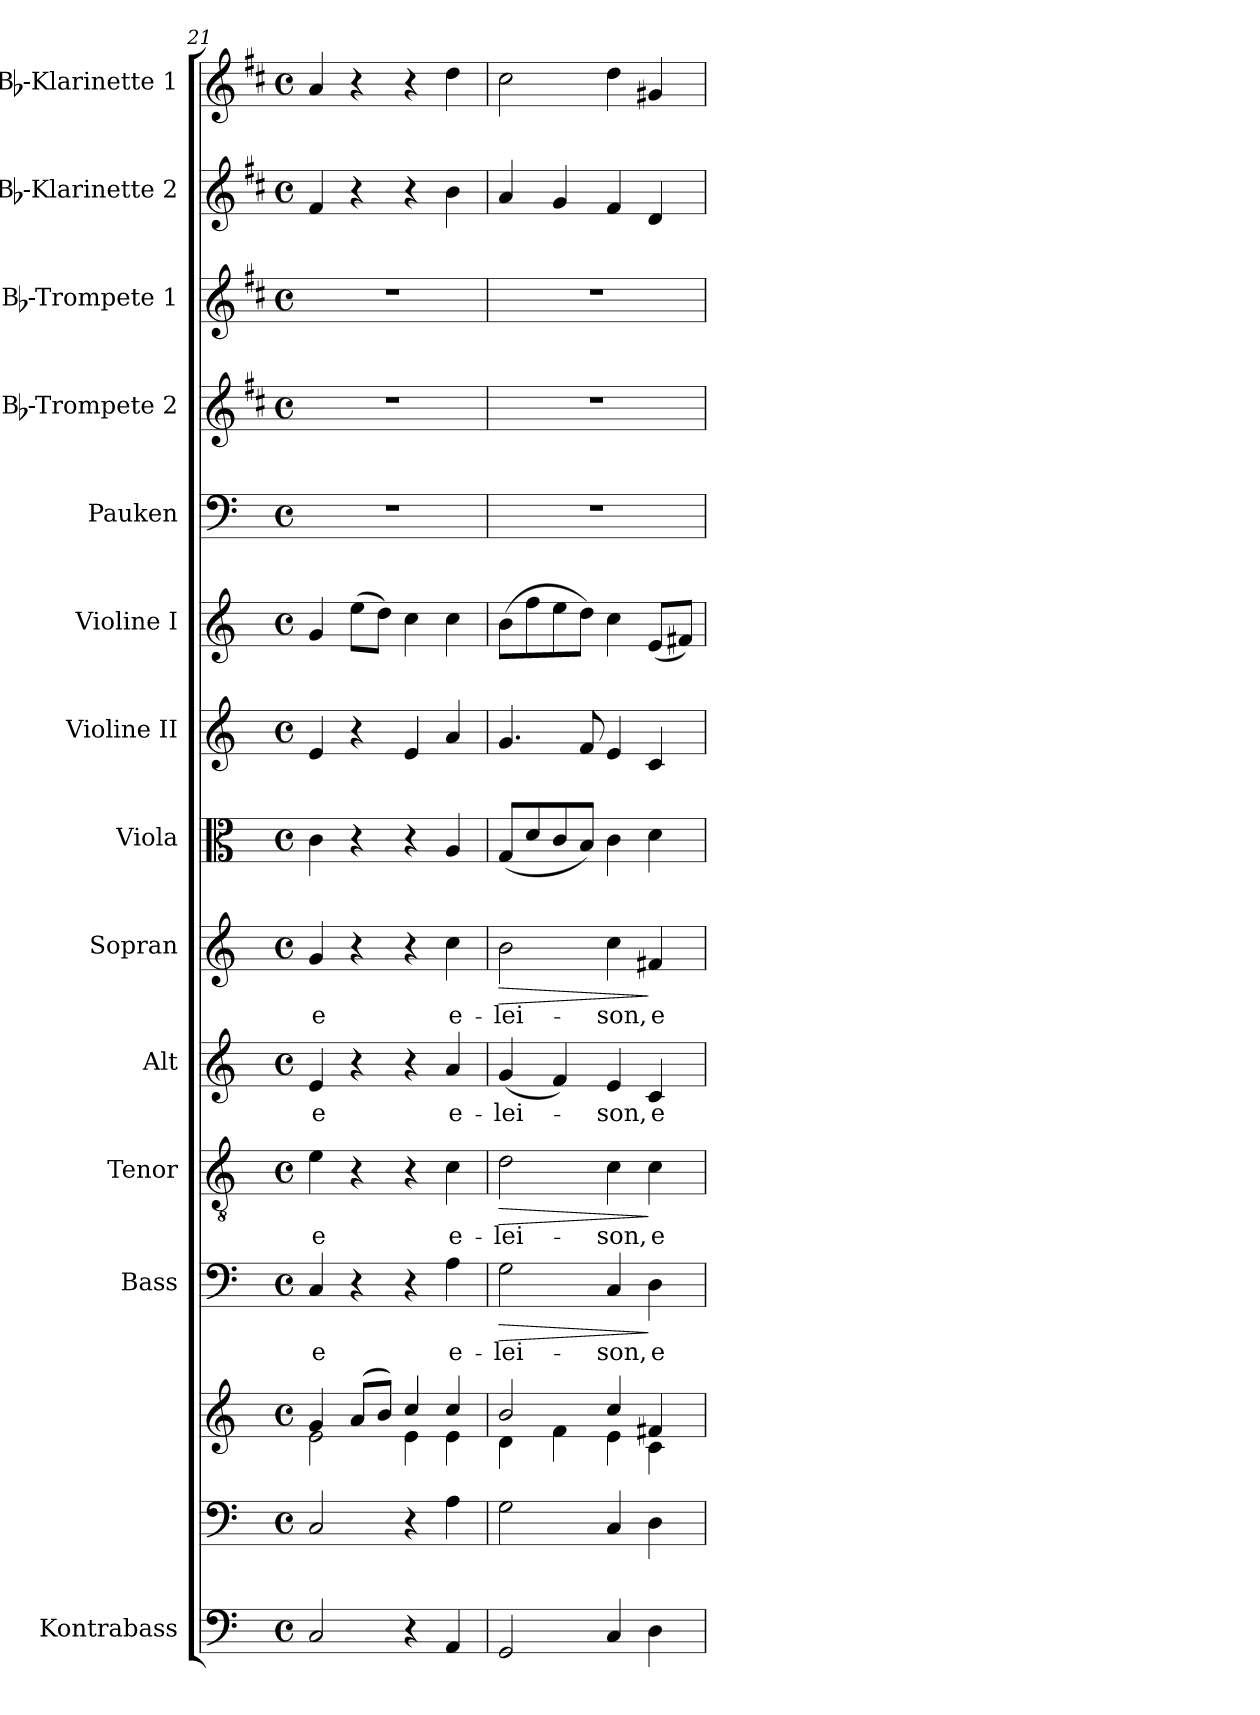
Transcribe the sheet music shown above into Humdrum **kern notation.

**kern	**kern	**kern	**kern	**text	**dynam	**kern	**text	**dynam	**kern	**text	**kern	**text	**dynam	**kern	**kern	**kern	**kern	**kern	**kern	**kern	**kern
*part14	*part13	*part13	*part12	*part12	*part12	*part11	*part11	*part11	*part10	*part10	*part9	*part9	*part9	*part8	*part7	*part6	*part5	*part4	*part3	*part2	*part1
*staff15	*staff14	*staff13	*staff12	*staff12	*staff12	*staff11	*staff11	*staff11	*staff10	*staff10	*staff9	*staff9	*staff9	*staff8	*staff7	*staff6	*staff5	*staff4	*staff3	*staff2	*staff1
*I"Kontrabass	*	*	*I"Bass	*	*	*I"Tenor	*	*	*I"Alt	*	*I"Sopran	*	*	*I"Viola	*I"Violine II	*I"Violine I	*I"Pauken	*I"Bb-Trompete 2	*I"Bb-Trompete 1	*I"Bb-Klarinette 2	*I"Bb-Klarinette 1
*I'Kb.	*	*	*I'B.	*	*	*I'T.	*	*	*I'A.	*	*I'S.	*	*	*I'Vla.	*I'Vl. II	*I'Vl. I	*I'Pk.	*I'Bb Trp. 2	*I'Bb Trp. 1	*I'Bb Kl. 2	*I'Bb Kl. 1
*clefF4	*clefF4	*clefG2	*clefF4	*	*	*clefGv2	*	*	*clefG2	*	*clefG2	*	*	*clefC3	*clefG2	*clefG2	*clefF4	*clefG2	*clefG2	*clefG2	*clefG2
*ITrd7c12	*	*	*	*	*	*	*	*	*	*	*	*	*	*	*	*	*	*ITrd1c2	*ITrd1c2	*ITrd1c2	*ITrd1c2
*k[]	*k[]	*k[]	*k[]	*	*	*k[]	*	*	*k[]	*	*k[]	*	*	*k[]	*k[]	*k[]	*k[]	*k[]	*k[]	*k[]	*k[]
*C:	*C:	*C:	*C:	*	*	*C:	*	*	*C:	*	*C:	*	*	*C:	*C:	*C:	*C:	*C:	*C:	*C:	*C:
*M4/4	*M4/4	*M4/4	*M4/4	*	*	*M4/4	*	*	*M4/4	*	*M4/4	*	*	*M4/4	*M4/4	*M4/4	*M4/4	*M4/4	*M4/4	*M4/4	*M4/4
*met(c)	*met(c)	*met(c)	*met(c)	*	*	*met(c)	*	*	*met(c)	*	*met(c)	*	*	*met(c)	*met(c)	*met(c)	*met(c)	*met(c)	*met(c)	*met(c)	*met(c)
=21	=21	=21	=21	=21	=21	=21	=21	=21	=21	=21	=21	=21	=21	=21	=21	=21	=21	=21	=21	=21	=21
*	*	*^	*	*	*	*	*	*	*	*	*	*	*	*	*	*	*	*	*	*	*
!	!	!	!	!	!LO:LY:b	!	!	!LO:LY:b	!	!	!LO:LY:b	!	!LO:LY:b	!	!	!	!	!	!	!	!	!
2CC/	2C/	4g/	2e\	4C/	-e	.	4e\	-e	.	4e/	-e	4g/	-e	.	4c\	4e/	4g/	1r	1r	1r	4e/	4g/
.	.	(>8a/L	.	4r	.	.	4r	.	.	4r	.	4r	.	.	4r	4r	(>8ee\L	.	.	.	4r	4r
.	.	8b/J)	.	.	.	.	.	.	.	.	.	.	.	.	.	.	8dd\J)	.	.	.	.	.
4r	4r	4cc/	4e\	4r	.	.	4r	.	.	4r	.	4r	.	.	4r	4e/	4cc\	.	.	.	4r	4r
!	!	!	!	!	!LO:LY:b	!	!	!LO:LY:b	!	!	!LO:LY:b	!	!LO:LY:b	!	!	!	!	!	!	!	!	!
4AAA/	4A\	4cc/	4e\	4A\	e-	.	4c\	e-	.	4a/	e-	4cc\	e-	.	4A/	4a/	4cc\	.	.	.	4a\	4cc\
=22	=22	=22	=22	=22	=22	=22	=22	=22	=22	=22	=22	=22	=22	=22	=22	=22	=22	=22	=22	=22	=22	=22
!	!	!	!	!	!LO:LY:b	!LO:HP:b	!	!LO:LY:b	!LO:HP:b	!	!LO:LY:b	!	!LO:LY:b	!LO:HP:b	!	!	!	!	!	!	!	!
2GGG/	2G\	2b/	4d\	2G\	-lei-	>	2d\	-lei-	>	(<4g/	-lei-	2b\	-lei-	>	(<8G/L	4.g/	(>8b\L	1r	1r	1r	4g/	2b\
.	.	.	.	.	.	.	.	.	.	.	.	.	.	.	8d/	.	8ff\	.	.	.	.	.
.	.	.	4f\	.	.	.	.	.	.	4f/)	.	.	.	.	8c/	.	8ee\	.	.	.	4f/	.
.	.	.	.	.	.	.	.	.	.	.	.	.	.	.	8B/J)	8f/	8dd\J)	.	.	.	.	.
!	!	!	!	!	!LO:LY:b	!	!	!LO:LY:b	!	!	!LO:LY:b	!	!LO:LY:b	!	!	!	!	!	!	!	!	!
4CC/	4C/	4cc/	4e\	4C/	-son,	.	4c\	-son,	.	4e/	-son,	4cc\	-son,	.	4c\	4e/	4cc\	.	.	.	4e/	4cc\
!	!	!	!	!	!LO:LY:b	!	!	!LO:LY:b	!	!	!LO:LY:b	!	!LO:LY:b	!	!	!	!	!	!	!	!	!
4DD\	4D\	4f#X/	4c\	4D\	e-	]	4c\	e-	]	4c/	e-	4f#X/	e-	]	4d\	4c/	(<8e/L	.	.	.	4c/	4f#X/
.	.	.	.	.	.	.	.	.	.	.	.	.	.	.	.	.	8f#X/J)	.	.	.	.	.
*	*	*v	*v	*	*	*	*	*	*	*	*	*	*	*	*	*	*	*	*	*	*	*
=	=	=	=	=	=	=	=	=	=	=	=	=	=	=	=	=	=	=	=	=	=
*-	*-	*-	*-	*-	*-	*-	*-	*-	*-	*-	*-	*-	*-	*-	*-	*-	*-	*-	*-	*-	*-
